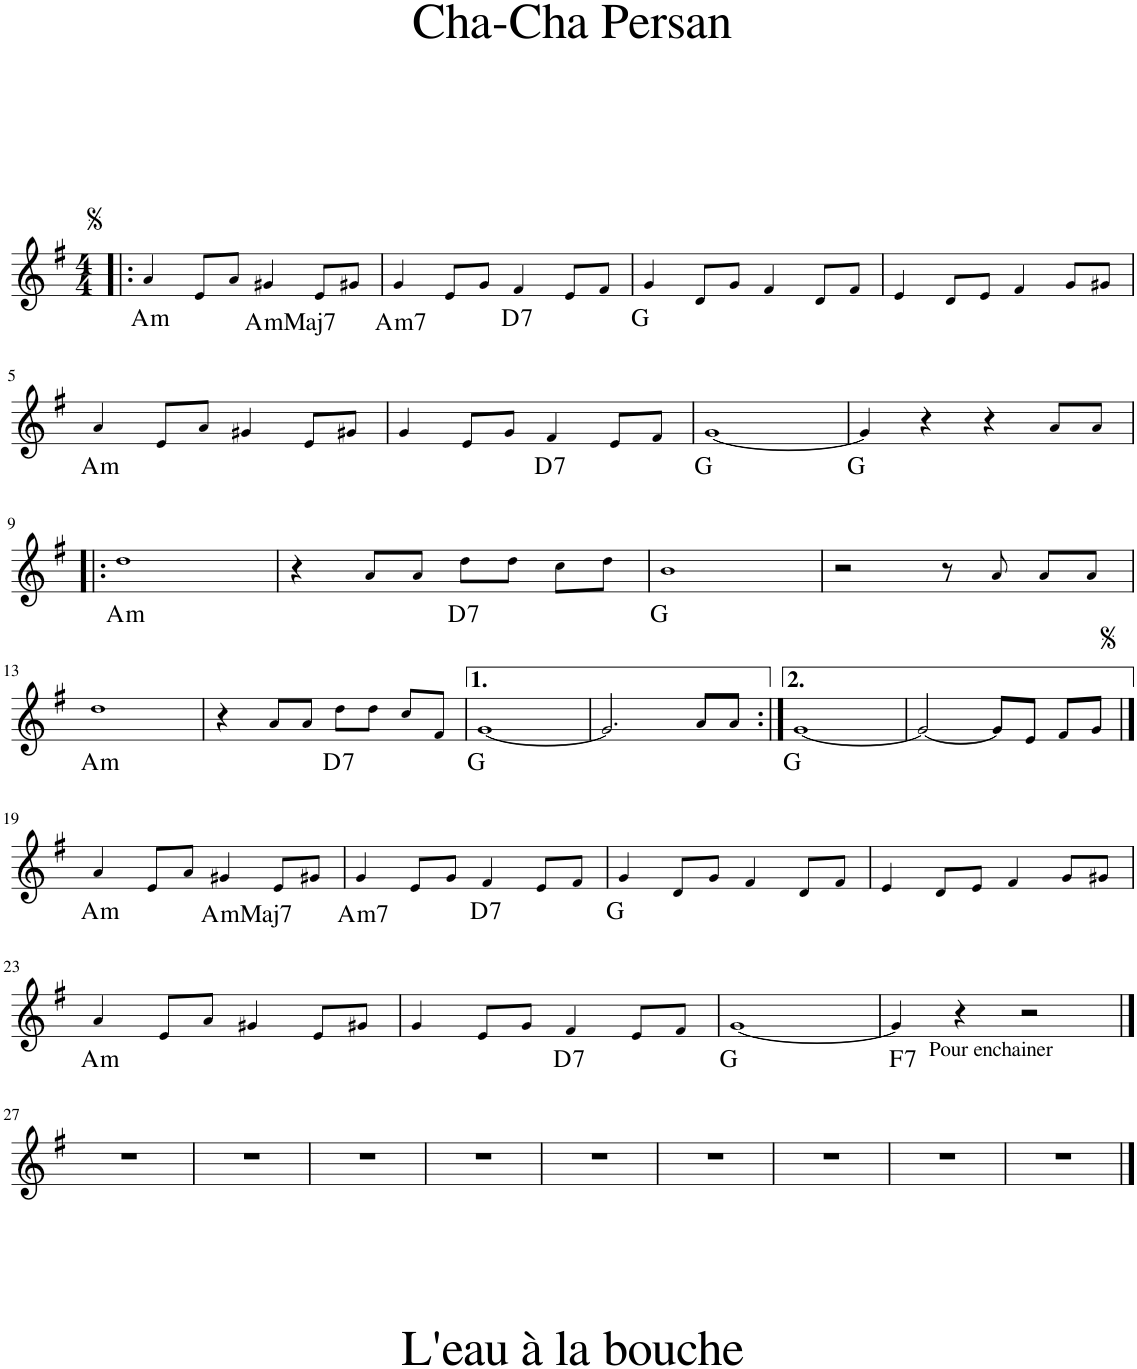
**kern	**harte
*part1	*part1
*staff1	*
*I"Piano	*
*I'Pno.	*
*clefG2	*
*k[f#]	*
*M4/4	*
=1!|:	=1!|:
!	!LO:H:kt=m
4a!/	A:min
8e!/L	.
8a!/J	.
!	!LO:H:kt=mMaj7
4g#X!/	A:minmaj7
8e!/L	.
8g#X!/J	.
=2	=2
!	!LO:H:kt=m7
4g!/	A:min7
8e!/L	.
8g!/J	.
!	!LO:H:kt=7
4f#!/	D:7
8e!/L	.
8f#!/J	.
=3	=3
!	!LO:H:kt=N.C.
4g!/	N
8d!/L	.
8g!/J	.
4f#!/	.
8d!/L	.
8f#!/J	.
=4	=4
4e!/	.
8d!/L	.
8e!/J	.
4f#!/	.
8g!/L	.
8g#X!/J	.
!!LO:LB:g=z
=5	=5
!	!LO:H:kt=m
4a!/	A:min
8e!/L	.
8a!/J	.
4g#X!/	.
8e!/L	.
8g#X!/J	.
=6	=6
4g!/	.
8e!/L	.
8g!/J	.
!	!LO:H:kt=7
4f#!/	D:7
8e!/L	.
8f#!/J	.
=7	=7
!	!LO:H:kt=N.C.
[1g!	N
=8	=8
!	!LO:H:kt=N.C.
4g!/]	N
4r	.
4r	.
8a!/L	.
8a!/J	.
!!LO:LB:g=z
=9!|:	=9!|:
!	!LO:H:kt=m
1dd!	A:min
=10	=10
4r	.
8a!/L	.
8a!/J	.
!	!LO:H:kt=7
8dd!\L	D:7
8dd!\J	.
8cc!\L	.
8dd!\J	.
=11	=11
!	!LO:H:kt=N.C.
1b!	N
=12	=12
2r	.
8r	.
8a!/	.
8a!/L	.
8a!/J	.
!!LO:LB:g=z
=13	=13
!	!LO:H:kt=m
1dd!	A:min
=14	=14
4r	.
8a!/L	.
8a!/J	.
!	!LO:H:kt=7
8dd!\L	D:7
8dd!\J	.
8cc!/L	.
8f#!/J	.
=15	=15
!	!LO:H:kt=N.C.
[1g!	N
=16	=16
2.g!/]	.
8a!/L	.
8a!/J	.
=17:|!	=17:|!
!	!LO:H:kt=N.C.
[1g!	N
=18	=18
2g!/_	.
8g!/L]	.
8e!/J	.
8f#!/L	.
8g!/J	.
!!LO:LB:g=z
==19	==19
!	!LO:H:kt=m
4a!/	A:min
8e!/L	.
8a!/J	.
!	!LO:H:kt=mMaj7
4g#X!/	A:minmaj7
8e!/L	.
8g#X!/J	.
=20	=20
!	!LO:H:kt=m7
4g!/	A:min7
8e!/L	.
8g!/J	.
!	!LO:H:kt=7
4f#!/	D:7
8e!/L	.
8f#!/J	.
=21	=21
!	!LO:H:kt=N.C.
4g!/	N
8d!/L	.
8g!/J	.
4f#!/	.
8d!/L	.
8f#!/J	.
=22	=22
4e!/	.
8d!/L	.
8e!/J	.
4f#!/	.
8g!/L	.
8g#X!/J	.
!!LO:LB:g=z
=23	=23
!	!LO:H:kt=m
4a!/	A:min
8e!/L	.
8a!/J	.
4g#X!/	.
8e!/L	.
8g#X!/J	.
=24	=24
4g!/	.
8e!/L	.
8g!/J	.
!	!LO:H:kt=7
4f#!/	D:7
8e!/L	.
8f#!/J	.
=25	=25
!	!LO:H:kt=N.C.
[1g!	N
=26	=26
!LO:TX:b:t=Pour enchainer	!LO:H:kt=7
4g!/]	F:7
4r	.
2r	.
!!LO:LB:g=z
==27	==27
1r	.
=28	=28
1r	.
=29	=29
1r	.
=30	=30
1r	.
=31	=31
1r	.
=32	=32
1r	.
=33	=33
1r	.
=34	=34
1r	.
=35	=35
1r	.
==	==
*-	*-
